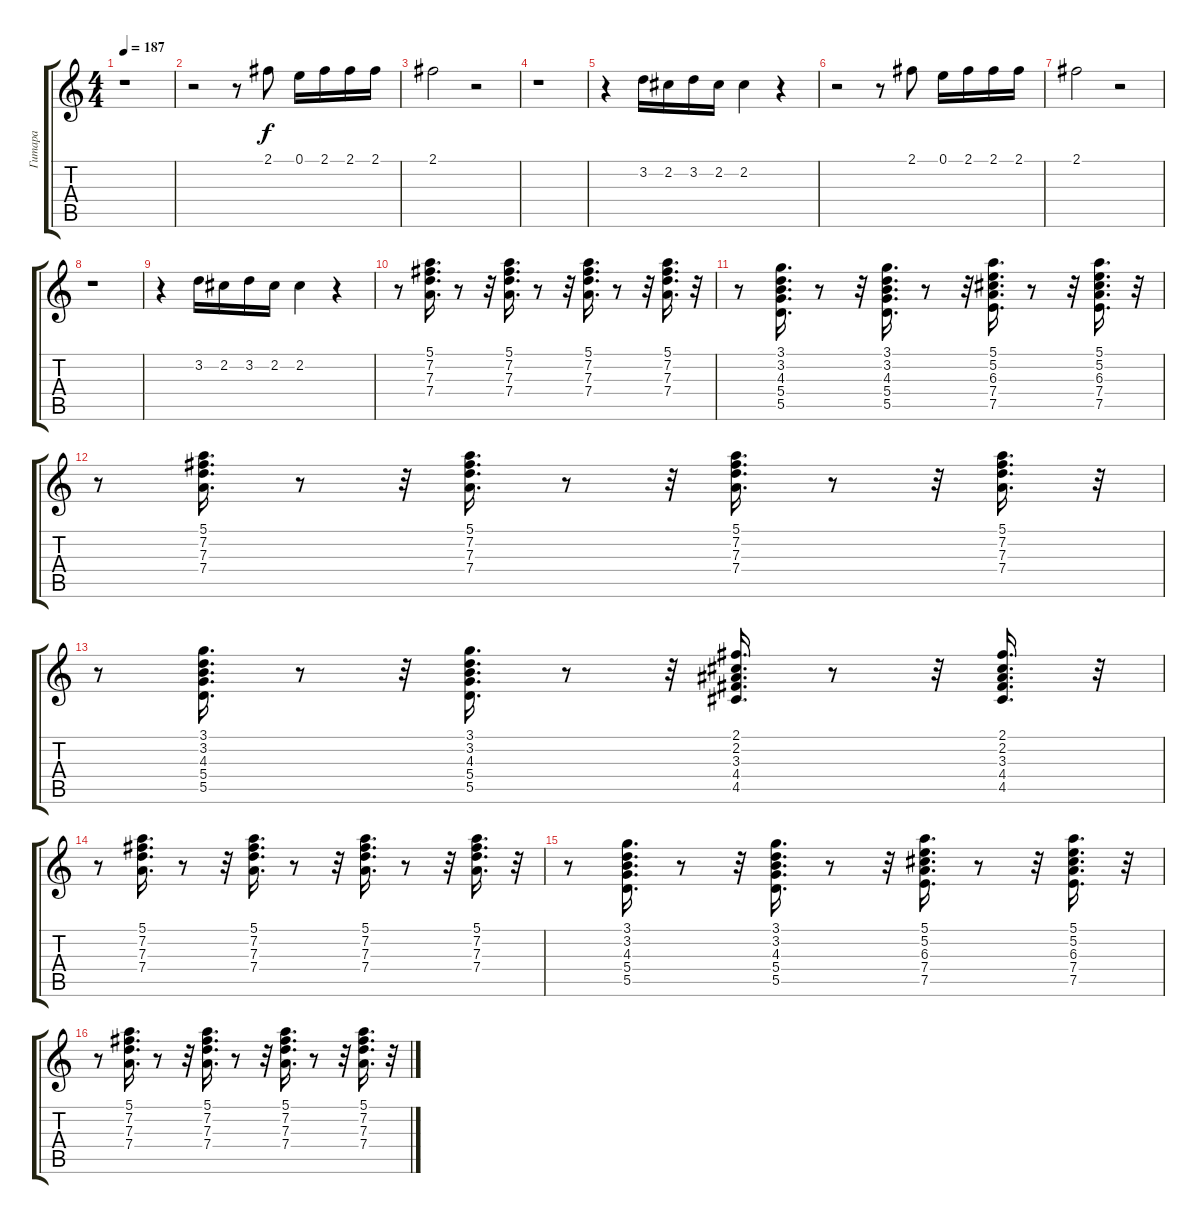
\track ("Гитара" "Гитара") {instrument electricguitarclean}
\staff {score tabs}
\tuning (E4 B3 G3 D3 A2 E2) {hide}
\ts (4 4)
\tempo 187
\clef g2
\ks c
r.1{dy f} |
r.2 r.8 2.1.8{volume 6 instrument fx4atmosphere} 0.1.16 2.1.16 2.1.16 2.1.16 |
2.1.2 r.2 |
r.1 |
r.4 3.2.16 2.2.16 3.2.16 2.2.16 2.2.4 r.4 |
r.2 r.8 2.1.8 0.1.16 2.1.16 2.1.16 2.1.16 |
2.1.2 r.2 |
r.1 |
r.4 3.2.16 2.2.16 3.2.16 2.2.16 2.2.4 r.4 |
r.8 (5.1 7.2 7.3 7.4).16{d volume 8 instrument electricguitarclean} r.8 r.32 (5.1 7.2 7.3 7.4).16{d} r.8 r.32 (5.1 7.2 7.3 7.4).16{d} r.8 r.32 (5.1 7.2 7.3 7.4).16{d} r.32 |
r.8 (3.1 3.2 4.3 5.4 5.5).16{d} r.8 r.32 (3.1 3.2 4.3 5.4 5.5).16{d} r.8 r.32 (5.1 5.2 6.3 7.4 7.5).16{d} r.8 r.32 (5.1 5.2 6.3 7.4 7.5).16{d} r.32 |
r.8 (5.1 7.2 7.3 7.4).16{d} r.8 r.32 (5.1 7.2 7.3 7.4).16{d} r.8 r.32 (5.1 7.2 7.3 7.4).16{d} r.8 r.32 (5.1 7.2 7.3 7.4).16{d} r.32 |
r.8 (3.1 3.2 4.3 5.4 5.5).16{d} r.8 r.32 (3.1 3.2 4.3 5.4 5.5).16{d} r.8 r.32 (2.1 2.2 3.3 4.4 4.5).16{d} r.8 r.32 (2.1 2.2 3.3 4.4 4.5).16{d} r.32 |
r.8 (5.1 7.2 7.3 7.4).16{d} r.8 r.32 (5.1 7.2 7.3 7.4).16{d} r.8 r.32 (5.1 7.2 7.3 7.4).16{d} r.8 r.32 (5.1 7.2 7.3 7.4).16{d} r.32 |
r.8 (3.1 3.2 4.3 5.4 5.5).16{d} r.8 r.32 (3.1 3.2 4.3 5.4 5.5).16{d} r.8 r.32 (5.1 5.2 6.3 7.4 7.5).16{d} r.8 r.32 (5.1 5.2 6.3 7.4 7.5).16{d} r.32 |
r.8 (5.1 7.2 7.3 7.4).16{d} r.8 r.32 (5.1 7.2 7.3 7.4).16{d} r.8 r.32 (5.1 7.2 7.3 7.4).16{d} r.8 r.32 (5.1 7.2 7.3 7.4).16{d} r.32
